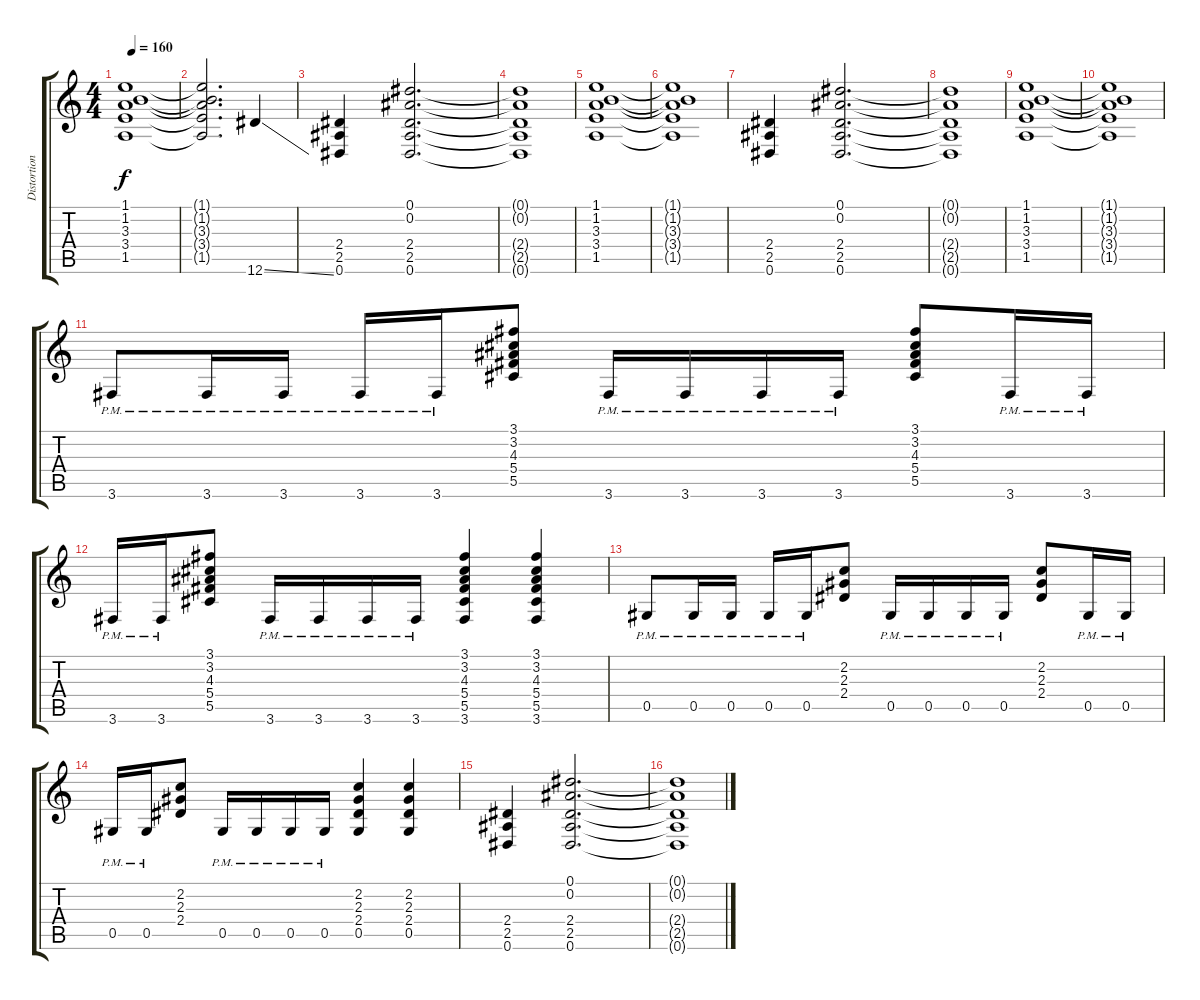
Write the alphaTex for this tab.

\track ("Distortion Guitar" "Distortion") {instrument distortionguitar}
\staff {score tabs}
\tuning (Eb4 Bb3 Gb3 Db3 Ab2 Eb2) {hide}
\ts (4 4)
\tempo 160
\clef g2
\ks c
(1.1 1.2 3.3 3.4 1.5).1{dy f} |
(1.1{t} 1.2{t} 3.3{t} 3.4{t} 1.5{t}).2{d} 12.6{ss}.4 |
(2.4 2.5 0.6).4 (0.1 0.2 2.4 2.5 0.6).2{d} |
(0.1{t} 0.2{t} 2.4{t} 2.5{t} 0.6{t}).1 |
(1.1 1.2 3.3 3.4 1.5).1 |
(1.1{t} 1.2{t} 3.3{t} 3.4{t} 1.5{t}).1 |
(2.4 2.5 0.6).4 (0.1 0.2 2.4 2.5 0.6).2{d} |
(0.1{t} 0.2{t} 2.4{t} 2.5{t} 0.6{t}).1 |
(1.1 1.2 3.3 3.4 1.5).1 |
(1.1{t} 1.2{t} 3.3{t} 3.4{t} 1.5{t}).1 |
3.6{pm}.8 3.6{pm}.16 3.6{pm}.16 3.6{pm}.16 3.6{pm}.16 (3.1 3.2 4.3 5.4 5.5).8 3.6{pm}.16 3.6{pm}.16 3.6{pm}.16 3.6{pm}.16 (3.1 3.2 4.3 5.4 5.5).8 3.6{pm}.16 3.6{pm}.16 |
3.6{pm}.16 3.6{pm}.16 (3.1 3.2 4.3 5.4 5.5).8 3.6{pm}.16 3.6{pm}.16 3.6{pm}.16 3.6{pm}.16 (3.1 3.2 4.3 5.4 5.5 3.6).4 (3.1 3.2 4.3 5.4 5.5 3.6).4 |
0.5{pm}.8 0.5{pm}.16 0.5{pm}.16 0.5{pm}.16 0.5{pm}.16 (2.2 2.3 2.4).8 0.5{pm}.16 0.5{pm}.16 0.5{pm}.16 0.5{pm}.16 (2.2 2.3 2.4).8 0.5{pm}.16 0.5{pm}.16 |
0.5{pm}.16 0.5{pm}.16 (2.2 2.3 2.4).8 0.5{pm}.16 0.5{pm}.16 0.5{pm}.16 0.5{pm}.16 (2.2 2.3 2.4 0.5).4 (2.2 2.3 2.4 0.5).4 |
(2.4 2.5 0.6).4 (0.1 0.2 2.4 2.5 0.6).2{d} |
(0.1{t} 0.2{t} 2.4{t} 2.5{t} 0.6{t}).1
